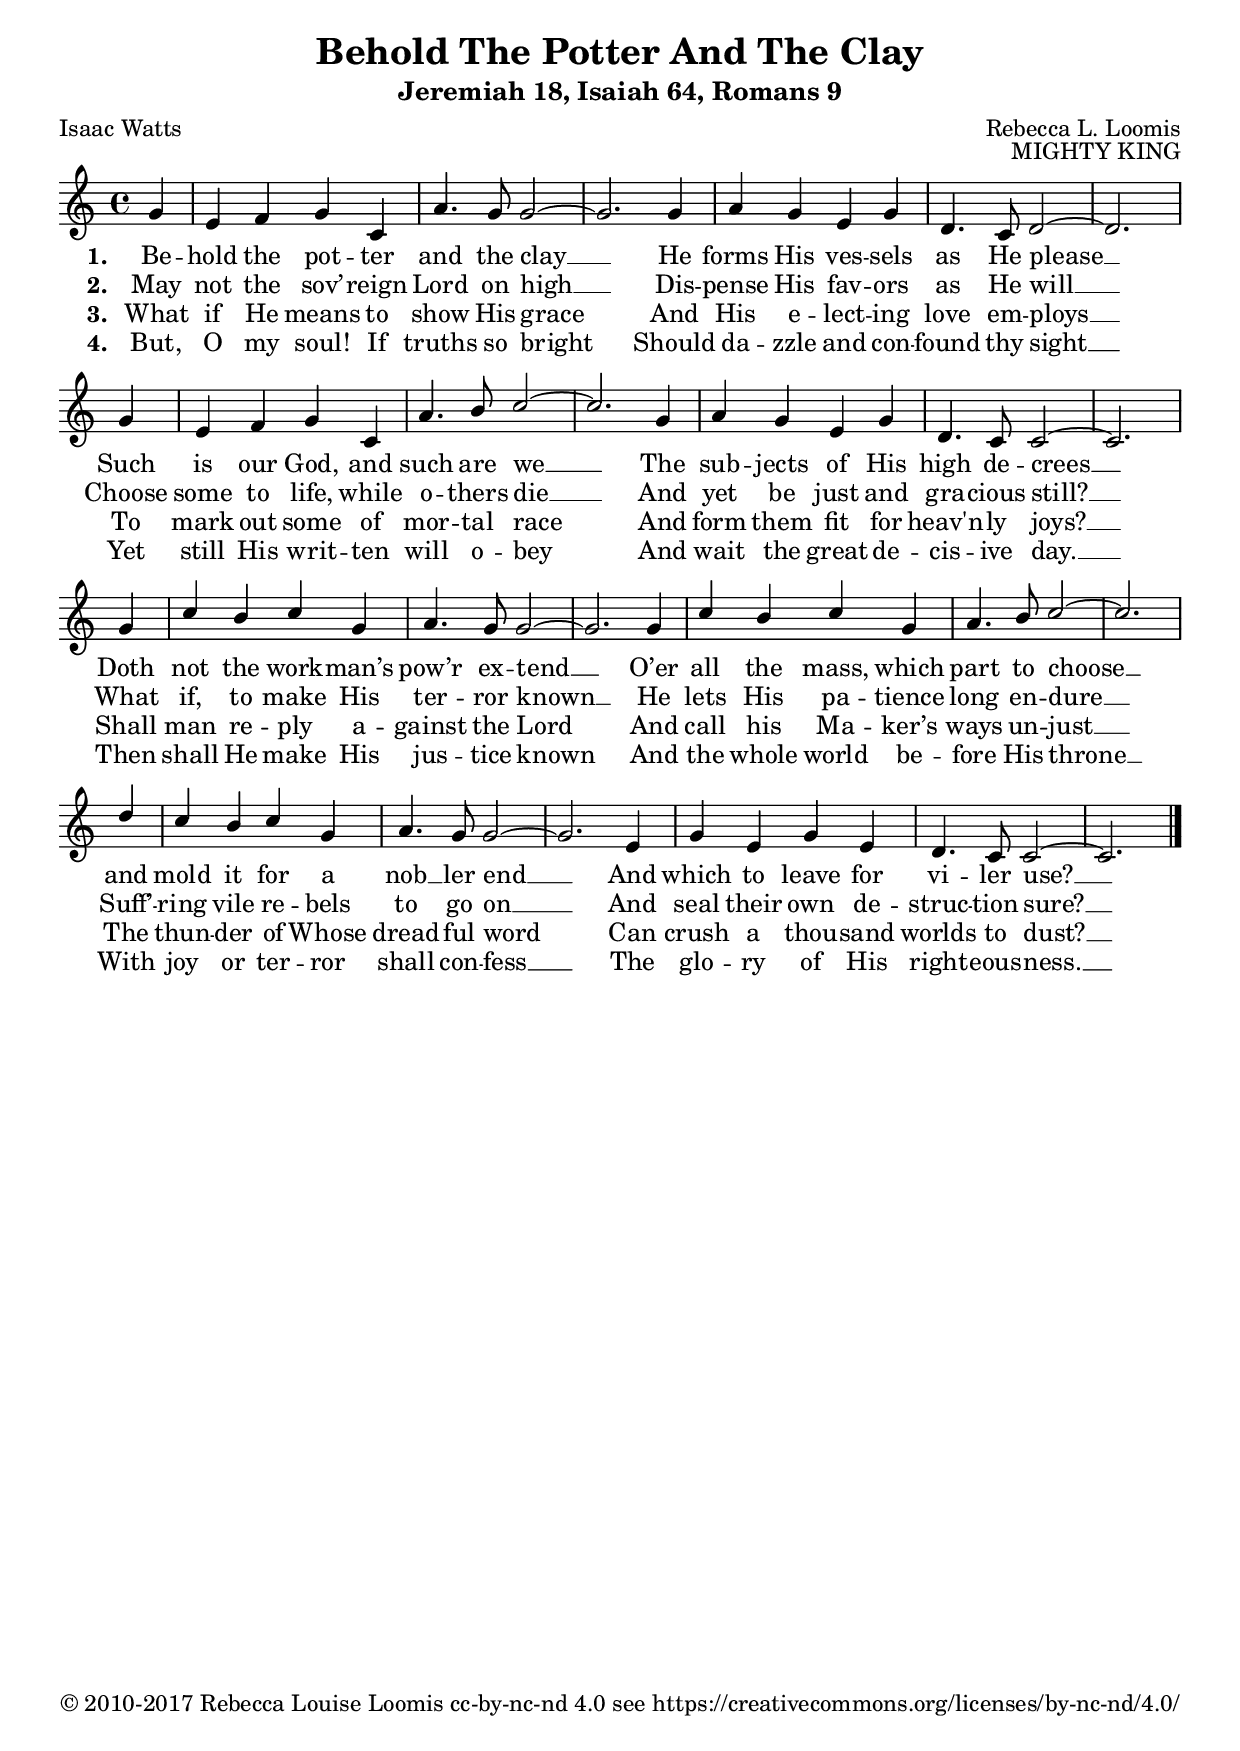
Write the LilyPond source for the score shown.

%{


Lyrics: Isaac Watts, Public Domain

Music and this arrangement:

©2010-2017 Rebecca Louise Loomis and Steven Robert Loomis

Licensed under https://creativecommons.org/licenses/by-nc-nd/4.0/


%}

\paper {
  top-system-spacing #'basic-distance = #10
  score-system-spacing #'basic-distance = #20
  system-system-spacing #'basic-distance = #20
  last-bottom-spacing #'basic-distance = #10
}

global = {
  \key c \major
  \time 4/4
 \partial 4
  s2 | s1 | s1 | s1 | s1 | s1 |  s2 \bar "|" \break
  s2 | s1 | s1 | s1 | s1 | s1 |  s2 \bar "|" \break
  s2 | s1 | s1 | s1 | s1 | s1 |  s2 \bar "|" \break
  s2 | s1 | s1 | s1 | s1 | s1 |  s2 \bar "|."

}


\header{
  title = "Behold The Potter And The Clay"
  subtitle = "Jeremiah 18, Isaiah 64, Romans 9"
  poet = "Isaac Watts"
  opus = "MIGHTY KING"
  composer = "Rebecca L. Loomis"
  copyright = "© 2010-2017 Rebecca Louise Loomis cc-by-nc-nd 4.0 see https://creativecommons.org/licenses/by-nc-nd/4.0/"
}


sopMusic = \relative c'' {
% behold the potter and the clay he forms his vessels as He please
g4 e f g c, a'4. g8 g2 ~ g2. g4 a g e g d4. c8 d2 ~ d2.
% such si our God and such are we the subjects of His high decrees
g4 e f g c, a'4. b8 c2 ~ c2. g4 a g e g d4. c8 c2 ~ c2.
%| Doth | not the work -- man’s | pow’r ex -- tend __ | O’er | all the mass, which | part to choose __
g'4 c b c g a4. g8 g2 ~ g2. g4 c b c g a4. b8 c2 ~ c2. 
%| and | mold it for a | nob __ ler end __ | And | which to leave for | vi -- ler use? __ 
d4 c b c g a4. g8 g2 ~ g2. e4 g e g e d4. c8 c2 ~ c2.

}

wordsa = \lyricmode { 
  \set stanza = #"1. "
	Be -- |  hold the pot -- ter | and the clay __ | He | forms His ves -- sels | as He please __ 
| Such | is our God, and | such are we __ | The | sub -- jects of His | high de -- crees __
| Doth | not the work -- man’s | pow’r ex -- tend __ | O’er | all the mass, which | part to choose __
| and | mold it for a | nob __ ler end __ | And | which to leave for | vi -- ler use? __ 
}

wordsb = \lyricmode { 
 \set stanza = #"2. "
	May | not the sov’ -- reign | Lord on high __ | Dis -- pense His fav -- ors as He will __
| Choose | some to life, while | o -- thers die __ | And | yet be just and | gra -- cious still? __
| What | if, to make His | ter -- ror known __ | He | lets His pa -- tience | long en -- dure __
| Suff’ -- ring vile re -- bels | to go on __ And | seal their own de -- struc -- tion sure? __
}

wordsc = \lyricmode { 
 \set stanza = #"3. "
	What if He means to show His grace   And His e -- lect -- ing love em -- ploys __
| To | mark out some of mor -- tal race     And form them fit for heav'n -- ly joys? __
| Shall |  man re -- ply a -- gainst the Lord     And call his Ma -- ker’s ways un -- just __
| The | thun -- der of Whose dread -- ful word     Can crush a thou -- sand worlds to dust? __

}

wordsd = \lyricmode { 
 \set stanza = #"4. "
	But, O my soul! If truths so bright   Should da -- zzle and con -- found thy sight __
| Yet | still His writ -- ten will o -- bey   And wait the great de -- cis -- ive day. __
| Then | shall He make His jus -- tice known   And the whole world be -- fore His throne __
| With | joy or ter -- ror shall con -- fess __  The glo -- ry of His right -- eous -- ness. __

}



\score {
	\new ChoirStaff <<
%		\chords { c4 c f c2 f2 c1. f4 c2. g1  c4 f c }
		\new Staff = "women" <<
			\new Voice = "sopranos" {
				\voiceOne
				<< \global \sopMusic >>
			}
			% A, T, B here
		>>
	\new Lyrics \lyricsto "sopranos" \wordsa
	\new Lyrics \lyricsto "sopranos" \wordsb 
	\new Lyrics \lyricsto "sopranos" \wordsc 
	\new Lyrics \lyricsto "sopranos" \wordsd 

%		\context Lyrics = "sopranos" \lyricsto "sopranos" \sopWords
%		\context Lyrics = "sopranos" \lyricsto "sopranos" \sopWordsB
	>>
}

\paper {  % Start paper block
  indent = 0     % don't indent first system
%  line-width = 130   % shorten line length to suit music
}  % End paper block


\version "2.18.2"  % necessary for upgrading to future LilyPond versions.
